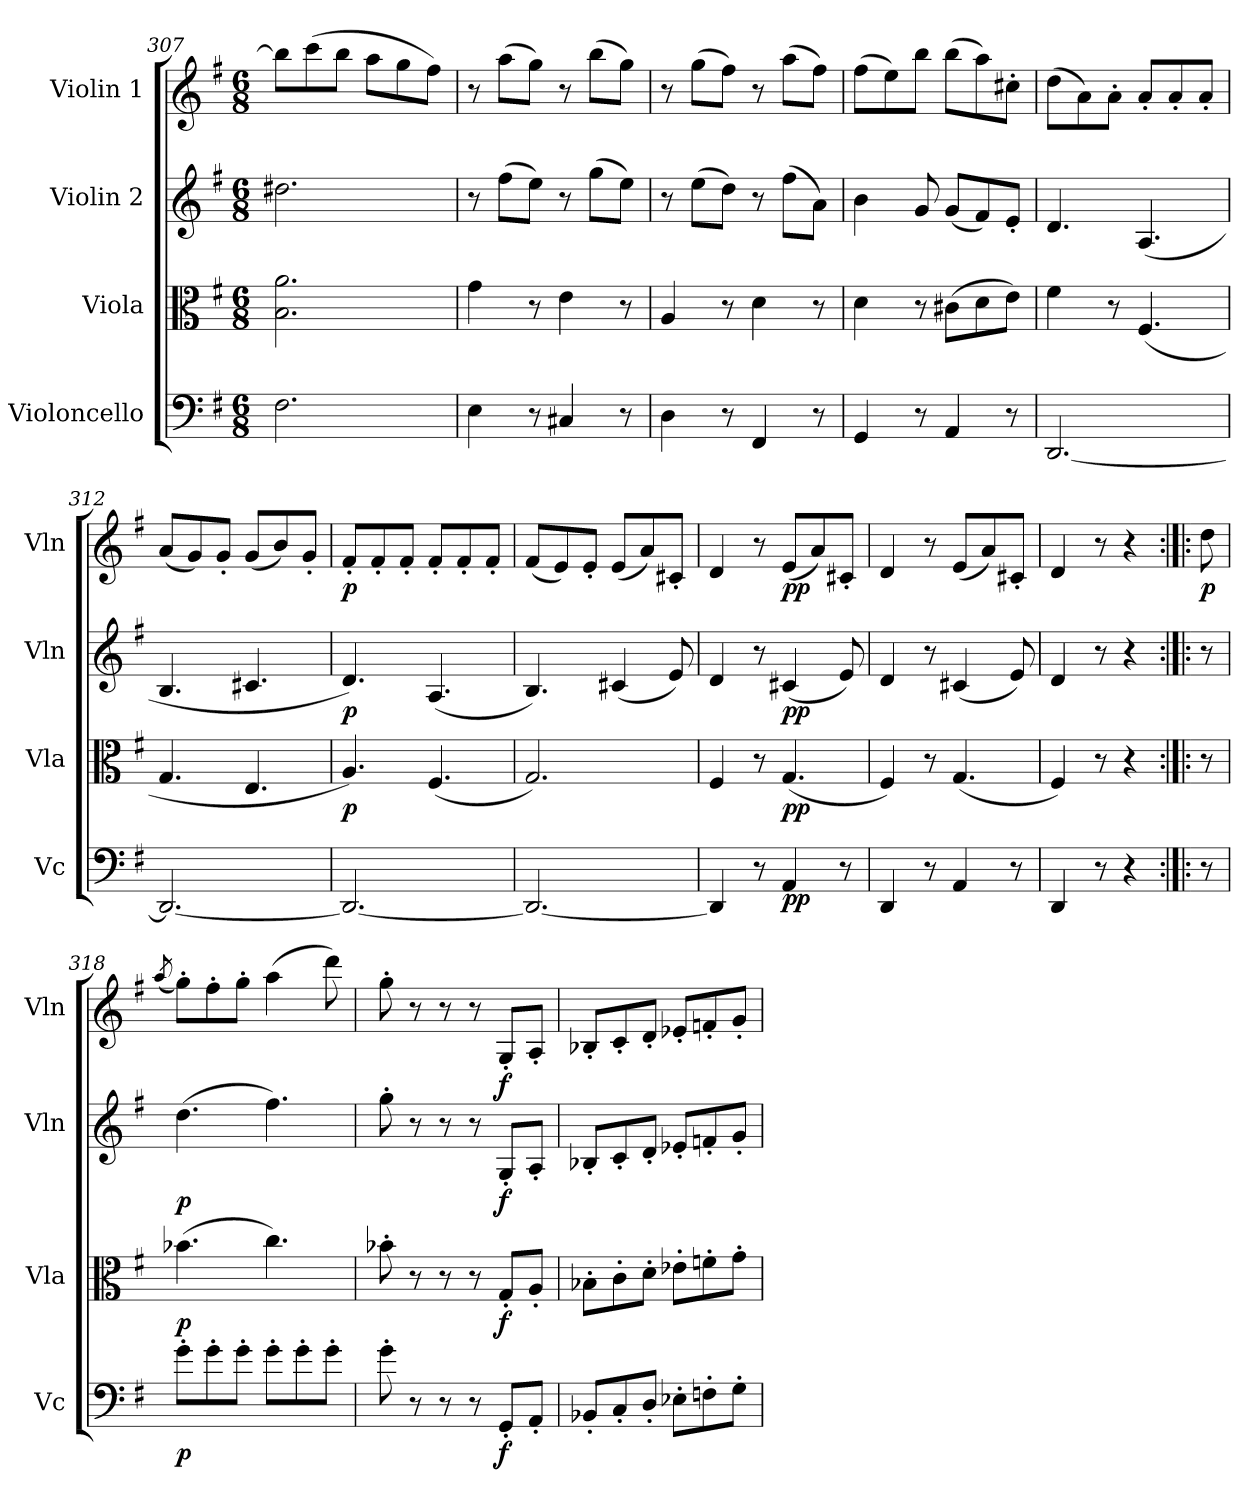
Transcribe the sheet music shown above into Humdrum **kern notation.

**kern	**dynam	**kern	**dynam	**kern	**dynam	**kern	**dynam
*part4	*part4	*part3	*part3	*part2	*part2	*part1	*part1
*staff4	*staff4	*staff3	*staff3	*staff2	*staff2	*staff1	*staff1
*I"Violoncello	*	*I"Viola	*	*I"Violin 2	*	*I"Violin 1	*
*I'Vc	*	*I'Vla	*	*I'Vln	*	*I'Vln	*
!!LO:LB:g=z
*clefF4	*	*clefC3	*	*clefG2	*	*clefG2	*
*k[f#]	*	*k[f#]	*	*k[f#]	*	*k[f#]	*
*M6/8	*	*M6/8	*	*M6/8	*	*M6/8	*
=307	=307	=307	=307	=307	=307	=307	=307
2.F#\	.	2.B\ 2.a\	.	2.dd#X\	.	8bb\L]	.
.	.	.	.	.	.	(>8ccc\	.
.	.	.	.	.	.	8bb\J	.
.	.	.	.	.	.	8aa\L	.
.	.	.	.	.	.	8gg\	.
.	.	.	.	.	.	8ff#\J)	.
=308	=308	=308	=308	=308	=308	=308	=308
4E\	.	4g\	.	8r	.	8r	.
.	.	.	.	(>8ff#\L	.	(>8aa\L	.
8r	.	8r	.	8ee\J)	.	8gg\J)	.
4C#X/	.	4e\	.	8r	.	8r	.
.	.	.	.	(>8gg\L	.	(>8bb\L	.
8r	.	8r	.	8ee\J)	.	8gg\J)	.
=309	=309	=309	=309	=309	=309	=309	=309
4D\	.	4A/	.	8r	.	8r	.
.	.	.	.	(>8ee\L	.	(>8gg\L	.
8r	.	8r	.	8dd\J)	.	8ff#\J)	.
4FF#/	.	4d\	.	8r	.	8r	.
.	.	.	.	(>8ff#\L	.	(>8aa\L	.
8r	.	8r	.	8a\J)	.	8ff#\J)	.
=310	=310	=310	=310	=310	=310	=310	=310
4GG/	.	4d\	.	4b\	.	(>8ff#\L	.
.	.	.	.	.	.	8ee\)	.
8r	.	8r	.	8g/	.	8bb\J	.
4AA/	.	(>8c#X\L	.	(<8g/L	.	(>8bb\L	.
.	.	8d\	.	8f#/)	.	8aa\)	.
8r	.	8e\J)	.	8e'/J	.	8cc#X'\J	.
=311	=311	=311	=311	=311	=311	=311	=311
[2.DD/	.	4f#\	.	4.d/	.	(>8dd\L	.
.	.	.	.	.	.	8a\)	.
.	.	8r	.	.	.	8a'\J	.
.	.	(<4.F#/	.	(<4.A/	.	8a'/L	.
.	.	.	.	.	.	8a'/	.
.	.	.	.	.	.	8a'/J	.
!!LO:PB:g=z
=312	=312	=312	=312	=312	=312	=312	=312
2.DD/_	.	4.G/	.	4.B/	.	(<8a/L	.
.	.	.	.	.	.	8g/)	.
.	.	.	.	.	.	8g'/J	.
.	.	4.E/	.	4.c#X/	.	(<8g/L	.
.	.	.	.	.	.	8b/)	.
.	.	.	.	.	.	8g'/J	.
=313	=313	=313	=313	=313	=313	=313	=313
!	!LO:DY:b	!	!LO:DY:b	!	!LO:DY:b	!	!LO:DY:b
2.DD/_	other-dynamics	4.A/)	p	4.d/)	p	8f#'/L	p
.	.	.	.	.	.	8f#'/	.
.	.	.	.	.	.	8f#'/J	.
.	.	(<4.F#/	.	(<4.A/	.	8f#'/L	.
.	.	.	.	.	.	8f#'/	.
.	.	.	.	.	.	8f#'/J	.
=314	=314	=314	=314	=314	=314	=314	=314
2.DD/_	.	2.G/)	.	4.B/)	.	(<8f#/L	.
.	.	.	.	.	.	8e/)	.
.	.	.	.	.	.	8e'/J	.
.	.	.	.	(<4c#X/	.	(<8e/L	.
.	.	.	.	.	.	8a/)	.
.	.	.	.	8e/)	.	8c#X'/J	.
=315	=315	=315	=315	=315	=315	=315	=315
4DD/]	.	4F#/	.	4d/	.	4d/	.
8r	.	8r	.	8r	.	8r	.
!	!LO:DY:b	!	!LO:DY:b	!	!LO:DY:b	!	!LO:DY:b
4AA/	pp	(<4.G/	pp	(<4c#X/	pp	(<8e/L	pp
.	.	.	.	.	.	8a/)	.
8r	.	.	.	8e/)	.	8c#X'/J	.
=316	=316	=316	=316	=316	=316	=316	=316
4DD/	.	4F#/)	.	4d/	.	4d/	.
8r	.	8r	.	8r	.	8r	.
4AA/	.	(<4.G/	.	(<4c#X/	.	(<8e/L	.
.	.	.	.	.	.	8a/)	.
8r	.	.	.	8e/)	.	8c#X'/J	.
=316X9	=316X9	=316X9	=316X9	=316X9	=316X9	=316X9	=316X9
4DD/	.	4F#/)	.	4d/	.	4d/	.
8r	.	8r	.	8r	.	8r	.
4r	.	4r	.	4r	.	4r	.
!!LO:PB:g=z
=317:|!|:	=317:|!|:	=317:|!|:	=317:|!|:	=317:|!|:	=317:|!|:	=317:|!|:	=317:|!|:
!	!	!	!	!	!	!	!LO:DY:b
8r	.	8r	.	8r	.	8dd\	p
=318	=318	=318	=318	=318	=318	=318	=318
.	.	.	.	.	.	(<8qaa/	.
!	!LO:DY:b	!	!LO:DY:b	!	!LO:DY:b	!	!
8g'\L	p	(>4.b-X\	p	(>4.dd\	p	8gg'\L)	.
8g'\	.	.	.	.	.	8ff#'\	.
8g'\J	.	.	.	.	.	8gg'\J	.
8g'\L	.	4.cc\)	.	4.ff#\)	.	(>4aa\	.
8g'\	.	.	.	.	.	.	.
8g'\J	.	.	.	.	.	8ddd\)	.
=319	=319	=319	=319	=319	=319	=319	=319
8g'\	.	8b-X'\	.	8gg'\	.	8gg'\	.
8r	.	8r	.	8r	.	8r	.
8r	.	8r	.	8r	.	8r	.
8r	.	8r	.	8r	.	8r	.
!	!LO:DY:b	!	!LO:DY:b	!	!LO:DY:b	!	!LO:DY:b
8GG'/L	f	8G'/L	f	8G'/L	f	8G'/L	f
8AA'/J	.	8A'/J	.	8A'/J	.	8A'/J	.
=320	=320	=320	=320	=320	=320	=320	=320
8BB-X'/L	.	8B-X'\L	.	8B-X'/L	.	8B-X'/L	.
8C'/	.	8c'\	.	8c'/	.	8c'/	.
8D'/J	.	8d'\J	.	8d'/J	.	8d'/J	.
8E-X'\L	.	8e-X'\L	.	8e-X'/L	.	8e-X'/L	.
8Fn'\	.	8fn'\	.	8fn'/	.	8fn'/	.
8G'\J	.	8g'\J	.	8g'/J	.	8g'/J	.
=	=	=	=	=	=	=	=
*-	*-	*-	*-	*-	*-	*-	*-
